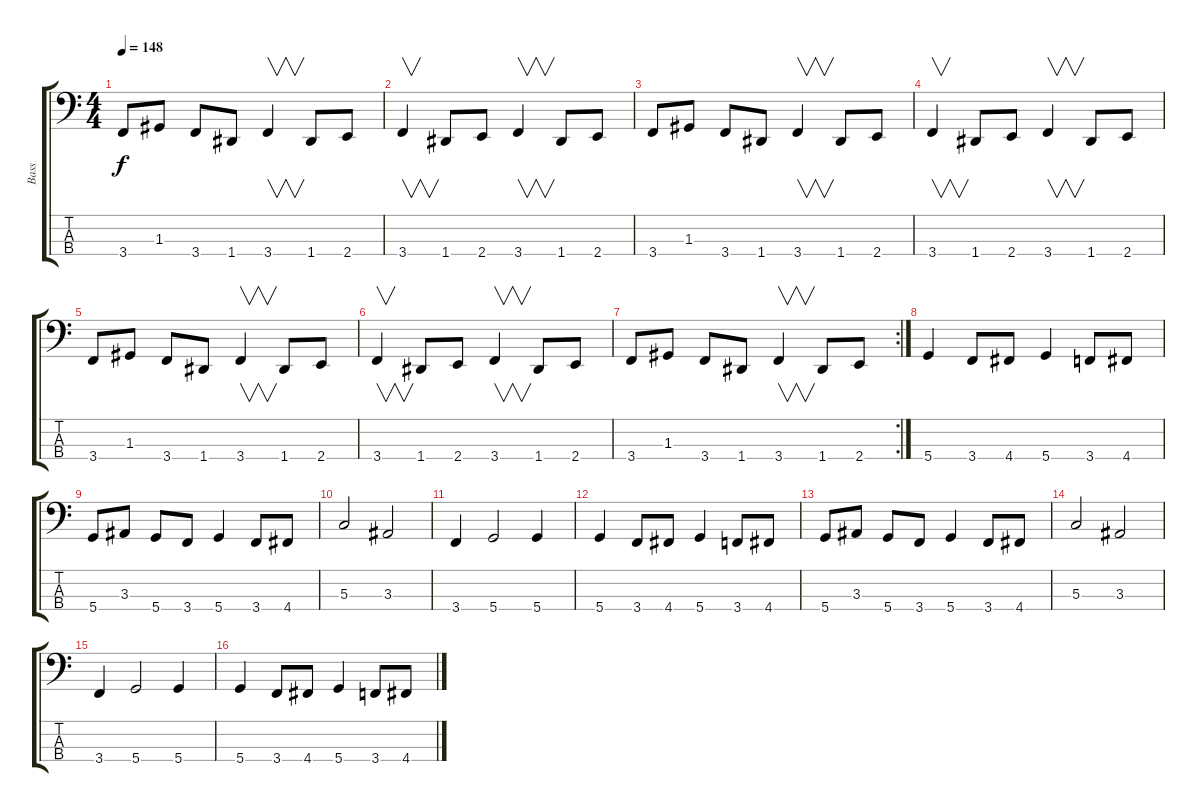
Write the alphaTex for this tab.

\track ("Bass" "Bass") {instrument electricbassfinger}
\staff {score tabs}
\tuning (F2 C2 G1 D1) {hide}
\ts (4 4)
\tempo 148
\clef f4
\ks c
3.4.8{dy f} 1.3.8 3.4.8 1.4.8 3.4.4{v} 1.4.8 2.4.8 |
3.4.4{v} 1.4.8 2.4.8 3.4.4{v} 1.4.8 2.4.8 |
3.4.8 1.3.8 3.4.8 1.4.8 3.4.4{v} 1.4.8 2.4.8 |
3.4.4{v} 1.4.8 2.4.8 3.4.4{v} 1.4.8 2.4.8 |
3.4.8 1.3.8 3.4.8 1.4.8 3.4.4{v} 1.4.8 2.4.8 |
3.4.4{v} 1.4.8 2.4.8 3.4.4{v} 1.4.8 2.4.8 |
\rc 2
3.4.8 1.3.8 3.4.8 1.4.8 3.4.4{v} 1.4.8 2.4.8 |
5.4.4 3.4.8 4.4.8 5.4.4 3.4.8 4.4.8 |
5.4.8 3.3.8 5.4.8 3.4.8 5.4.4 3.4.8 4.4.8 |
5.3.2 3.3.2 |
3.4.4 5.4.2 5.4.4 |
5.4.4 3.4.8 4.4.8 5.4.4 3.4.8 4.4.8 |
5.4.8 3.3.8 5.4.8 3.4.8 5.4.4 3.4.8 4.4.8 |
5.3.2 3.3.2 |
3.4.4 5.4.2 5.4.4 |
5.4.4 3.4.8 4.4.8 5.4.4 3.4.8 4.4.8
